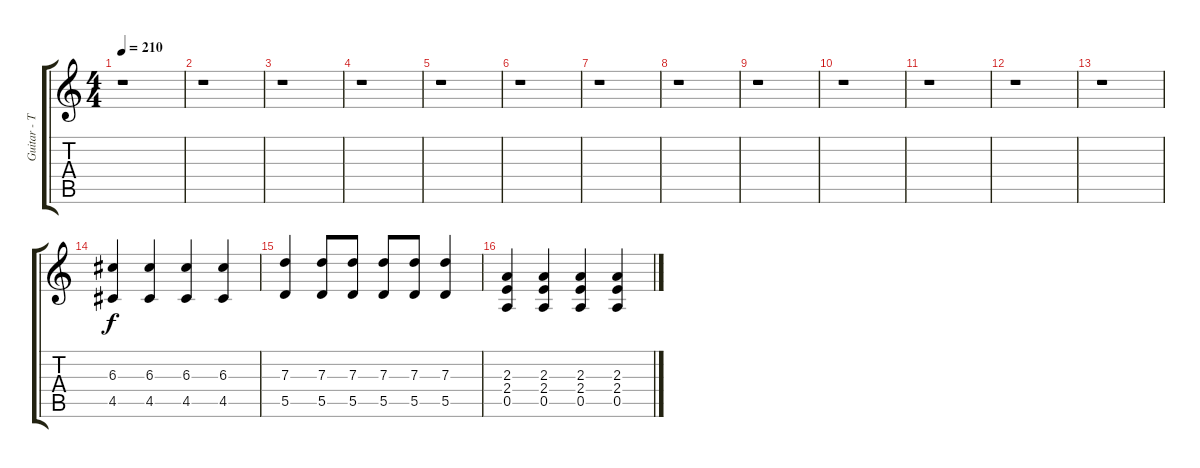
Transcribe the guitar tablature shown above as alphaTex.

\track ("Guitar - Tom Mattew Delonge" "Guitar - T") {instrument distortionguitar}
\staff {score tabs}
\tuning (E4 B3 G3 D3 A2 E2) {hide}
\ts (4 4)
\tempo 210
\clef g2
\ks c
r.1{dy f} |
r.1 |
r.1 |
r.1 |
r.1 |
r.1 |
r.1 |
r.1 |
r.1 |
r.1 |
r.1 |
r.1 |
r.1 |
(6.3 4.5).4 (6.3 4.5).4 (6.3 4.5).4 (6.3 4.5).4 |
(7.3 5.5).4 (7.3 5.5).8 (7.3 5.5).8 (7.3 5.5).8 (7.3 5.5).8 (7.3 5.5).4 |
(2.3 2.4 0.5).4 (2.3 2.4 0.5).4 (2.3 2.4 0.5).4 (2.3 2.4 0.5).4
